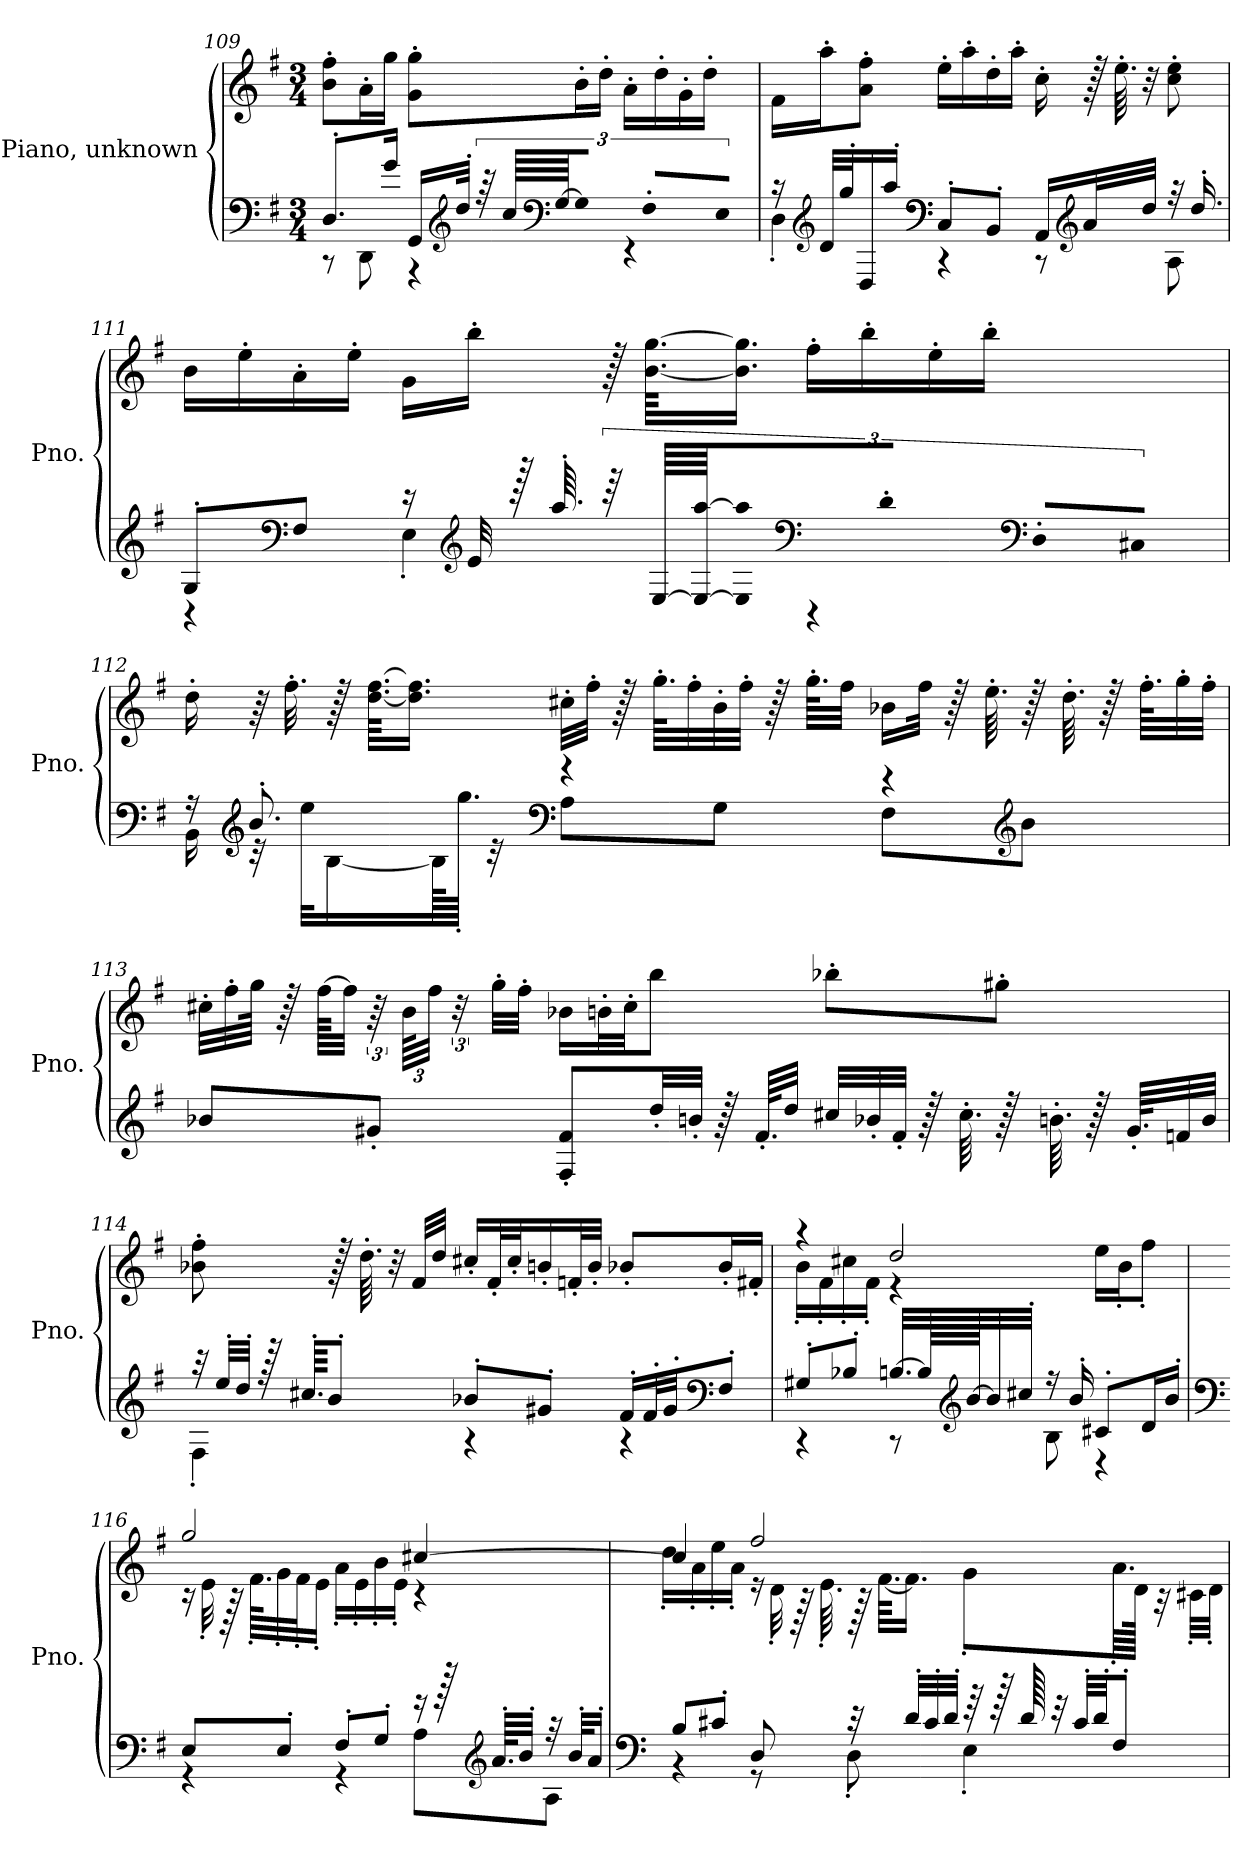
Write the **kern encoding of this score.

**kern	**kern
*part1	*part1
*staff2	*staff1
*I"Piano, unknown	*
*I'Pno.	*
!!LO:LB:g=z
*clefF4	*clefG2
*k[f#]	*k[f#]
*M3/4	*M3/4
=109	=109
*^	*
8.D'/L	8r	8b\' 8ff#\'L
.	8DD\	16a'\L
16g/Jk	.	16gg\JJ
16GG/LL	4r	8g\' 8gg\'L
*clefG2	*	*
32dd'/JJk	.	.
96r	.	.
96cc/LLLL	.	.
*clefF4	*	*
[96G/JJJ	.	.
8G/J]	.	16b'\L
.	.	16dd'\JJ
8F#'/L	4r	16a'\LL
.	.	16dd'\
8E/J	.	16g'\
.	.	16dd'\JJ
=110	=110	=110
16r	4D'\	16f#\LL
*clefG2	*	*
32d/LLL	.	16aa'\J
32gg'/J	.	.
16D/	.	8a\' 8ff#\'J
16aa'/JJ	.	.
*clefF4	*	*
8C'/L	4r	16ee'\LL
.	.	16aa'\
8BB'/J	.	16dd'\
.	.	16aa'\JJ
16AA/LL	8r	16cc'\
*clefG2	*	*
32a/L	.	128r
.	.	64.ee'\
32dd/JJJ	.	32r
32r	8A\	8cc\' 8ee\'
16.dd'/	.	.
!!LO:LB:g=z
=111	=111	=111
8G'/L	4r	16b\LL
.	.	16ee'\
*clefF4	*	*
8F#/J	.	16a'\
.	.	16ee'\JJ
16r	4E'\	16g\LL
*clefG2	*	*
32e/	.	16bb'\JJ
128r	.	.
64.aa'/	.	.
96r	.	128r
.	.	[64.b\ [64.gg\KKLL
[96E/LLLL	.	.
96E/_ [96aa/J	.	.
32E/] 32aa/]J	.	16.b\] 16.gg\]JJ
16bb'/JJ	.	.
*clefF4	*	*
8D'/L	4r	16ff#'\LL
.	.	16bb'\
8C#X/J	.	16ee'\
.	.	16bb'\JJ
!!LO:LB:g=z
=112	=112	=112
16r	16BB\	16dd'\
*clefG2	*	*
8.b'/	32r	64r
.	.	32.ff#'\
.	32ee\KLL	.
.	[16B\	128r
.	.	[64.dd\ [64.ff#\KKLL
.	.	16.dd\] 16.ff#\]JJ
.	128B\KLL]	.
.	64.gg'\JJJJ	.
.	32r	.
*clefF4	*	*
4r	8A\L	32cc#X'\LLL
.	.	32ff#'\JJJ
.	.	128r
.	.	64.gg'\KLLL
.	.	32ff#'\
.	8G\J	32b'\
.	.	32ff#'\JJJ
.	.	128r
.	.	64.gg'\KLLL
.	.	32ff#\JJJ
4r	8F#\L	16b-X\LL
.	.	32ff#\JJk
.	.	128r
.	.	64.ee'\
*clefG2	*	*
.	8b\J	128r
.	.	64.dd'\
.	.	128r
.	.	64.ff#'\KLLL
.	.	32gg'\
.	.	32ff#'\JJJ
*v	*v	*
!!LO:LB:g=z
=113	=113
8b-X/L	32cc#X'\LLL
.	32ff#'\
.	64gg\JJJk
.	128r
.	[128ff#\KKLLL
.	32ff#\JJJ]
8g#X'/J	96r
.	96b\KLLL
.	48ff#\JJJ
.	48r
.	32gg'\LLL
.	32ff#'\JJJ
8F#/' 8f#/'L	16b-X\LL
.	32bn'\L
.	32cc#'\JJ
32dd'/LL	8bb\J
32bn'/JJJ	.
128r	.
64.f#'/KLLL	.
32dd/JJJ	.
32cc#X/LLL	8bb-X'\L
32b-X'/	.
32f#'/JJJ	.
128r	.
64.cc#'\	.
128r	8gg#X'\J
64.bn'\	.
128r	.
64.g#'/KLLL	.
32fn/	.
32b/JJJ	.
!!LO:PB:g=z
=114	=114
*^	*
32r	4F#'\	8b-X\' 8ff#\'
32ee'/LLL	.	.
32dd'/JJJ	.	.
128r	.	.
64.cc#X'/KKKL	.	.
8b'/J	.	128r
.	.	64.dd'\
.	.	32r
.	.	32f#/LLL
.	.	32dd/JJJ
8b-X'/L	4r	16cc#X'/LL
.	.	32f#'/L
.	.	32cc#'/J
8g#X'/J	.	16bn'/
.	.	32fn'/L
.	.	32b'/JJJ
16f#'/LL	4r	8b-X'/L
32f#'/L	.	.
32g#'/JJ	.	.
*clefF4	*	*
8F#'/J	.	16b-'/L
.	.	16f#X'/JJ
!!LO:LB:g=z
=115	=115	=115
*	*	*^
8G#X'/L	4r	4r	16b'\LL
.	.	.	16f#'\
8B-X'/J	.	.	16cc#X'\
.	.	.	16f#'\JJ
[32.Bn/LLL	8r	2dd/	4r
128B/LL]	.	.	.
*clefG2	*	*	*
[128b/JJ	.	.	.
32b/]	.	.	.
32cc#X'/JJJ	.	.	.
16r	8B\	.	.
16b'/	.	.	.
8c#X'/L	4r	.	16ee\LL
.	.	.	16b'\J
16d/L	.	.	8ff#'\J
16b'/JJ	.	.	.
=116	=116	=116	=116
*clefF4	*	*	*
8E/L	4r	2gg/	16r
.	.	.	32e'\
.	.	.	128r
.	.	.	64.f#'\KLLL
8E'/J	.	.	32g'\
.	.	.	32f#'\J
.	.	.	16e'\JJ
8F#'/L	4r	.	16a'\LL
.	.	.	16e'\
8G'/J	.	.	16b'\
.	.	.	16e'\JJ
16r	8A\L	[4cc#X/	4r
128r	.	.	.
*clefG2	*	*	*
64.a'/KLLL	.	.	.
32b'/JJJ	.	.	.
32r	8A\J	.	.
32b'/KLL	.	.	.
16a'/JJ	.	.	.
!!LO:LB:g=z	!!
=117	=117	=117	=117
*clefF4	*	*	*
8B/L	4r	4cc#/]	16dd'\LL
.	.	.	16a'\
8c#X'/J	.	.	16ee'\
.	.	.	16a'\JJ
8D/	8r	2ff#/	16r
.	.	.	32d'\
.	.	.	128r
.	.	.	64.e'\
32r	8D'\	.	128r
.	.	.	[64.f#\KKLL
32d'/LLL	.	.	16.f#\JJ]
32c#'/	.	.	.
32d'/JJJ	.	.	.
64r	4E'\	.	8g'\L
128r	.	.	.
128d/	.	.	.
32r	.	.	.
32c#'/LLL	.	.	.
32d'/JJ	.	.	.
8F#'/J	.	.	64.a'\LLL
.	.	.	128d\JJJJk
.	.	.	32r
.	.	.	32c#X'\LLL
.	.	.	32d'\JJJ
*v	*v	*	*
*	*v	*v
=	=
*-	*-
